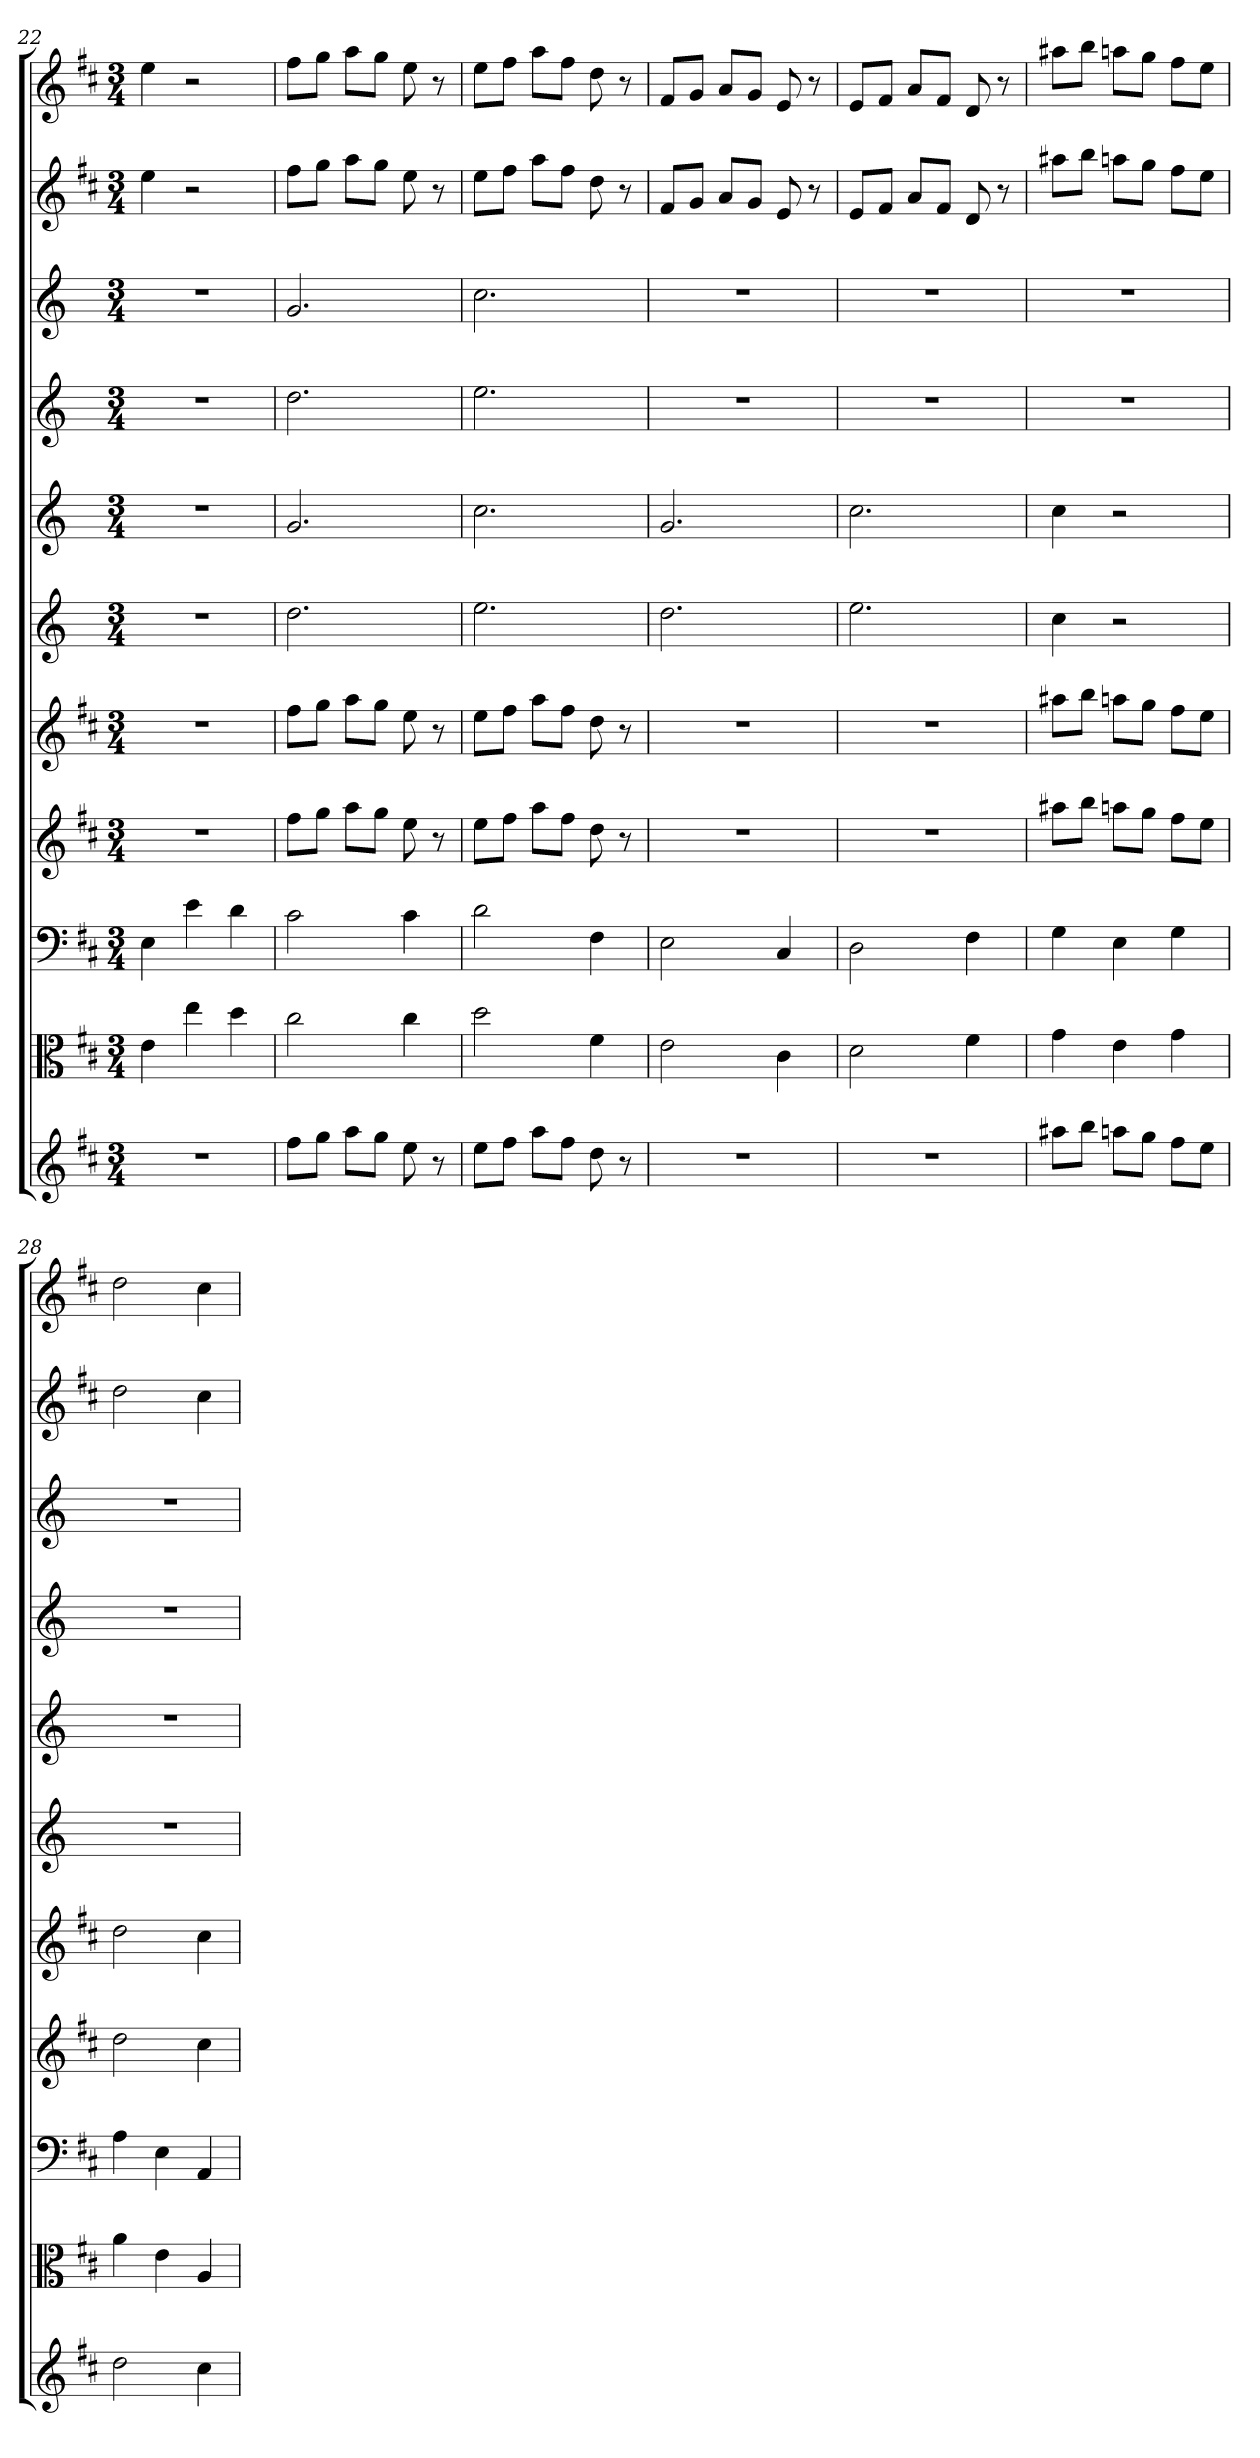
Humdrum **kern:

**kern	**kern	**kern	**kern	**kern	**kern	**kern	**kern	**kern	**kern	**kern
*part11	*part10	*part9	*part8	*part7	*part6	*part5	*part4	*part3	*part2	*part1
*staff11	*staff10	*staff9	*staff8	*staff7	*staff6	*staff5	*staff4	*staff3	*staff2	*staff1
*	*clefC3	*clefF4	*	*	*	*	*	*	*	*
*k[f#c#]	*k[f#c#]	*k[f#c#]	*k[f#c#]	*k[f#c#]	*k[]	*k[]	*k[]	*k[]	*k[f#c#]	*k[f#c#]
*D:	*D:	*D:	*D:	*D:	*	*	*	*	*D:	*D:
*M3/4	*M3/4	*M3/4	*M3/4	*M3/4	*M3/4	*M3/4	*M3/4	*M3/4	*M3/4	*M3/4
=22	=22	=22	=22	=22	=22	=22	=22	=22	=22	=22
2.r	4e	4E	2.r	2.r	2.r	2.r	2.r	2.r	4ee	4ee
.	4ee	4e	.	.	.	.	.	.	2r	2r
.	4dd	4d	.	.	.	.	.	.	.	.
=23	=23	=23	=23	=23	=23	=23	=23	=23	=23	=23
8ff#L	2cc#	2c#	8ff#L	8ff#L	2.dd	2.g	2.dd	2.g	8ff#L	8ff#L
8ggJ	.	.	8ggJ	8ggJ	.	.	.	.	8ggJ	8ggJ
8aaL	.	.	8aaL	8aaL	.	.	.	.	8aaL	8aaL
8ggJ	.	.	8ggJ	8ggJ	.	.	.	.	8ggJ	8ggJ
8ee	4cc#	4c#	8ee	8ee	.	.	.	.	8ee	8ee
8r	.	.	8r	8r	.	.	.	.	8r	8r
=24	=24	=24	=24	=24	=24	=24	=24	=24	=24	=24
8eeL	2dd	2d	8eeL	8eeL	2.ee	2.cc	2.ee	2.cc	8eeL	8eeL
8ff#J	.	.	8ff#J	8ff#J	.	.	.	.	8ff#J	8ff#J
8aaL	.	.	8aaL	8aaL	.	.	.	.	8aaL	8aaL
8ff#J	.	.	8ff#J	8ff#J	.	.	.	.	8ff#J	8ff#J
8dd	4f#	4F#	8dd	8dd	.	.	.	.	8dd	8dd
8r	.	.	8r	8r	.	.	.	.	8r	8r
=25	=25	=25	=25	=25	=25	=25	=25	=25	=25	=25
2.r	2e	2E	2.r	2.r	2.dd	2.g	2.r	2.r	8f#L	8f#L
.	.	.	.	.	.	.	.	.	8gJ	8gJ
.	.	.	.	.	.	.	.	.	8aL	8aL
.	.	.	.	.	.	.	.	.	8gJ	8gJ
.	4c#	4C#	.	.	.	.	.	.	8e	8e
.	.	.	.	.	.	.	.	.	8r	8r
=26	=26	=26	=26	=26	=26	=26	=26	=26	=26	=26
2.r	2d	2D	2.r	2.r	2.ee	2.cc	2.r	2.r	8eL	8eL
.	.	.	.	.	.	.	.	.	8f#J	8f#J
.	.	.	.	.	.	.	.	.	8aL	8aL
.	.	.	.	.	.	.	.	.	8f#J	8f#J
.	4f#	4F#	.	.	.	.	.	.	8d	8d
.	.	.	.	.	.	.	.	.	8r	8r
=27	=27	=27	=27	=27	=27	=27	=27	=27	=27	=27
8aa#XL	4g	4G	8aa#XL	8aa#XL	4cc	4cc	2.r	2.r	8aa#XL	8aa#XL
8bbJ	.	.	8bbJ	8bbJ	.	.	.	.	8bbJ	8bbJ
8aanL	4e	4E	8aanL	8aanL	2r	2r	.	.	8aanL	8aanL
8ggJ	.	.	8ggJ	8ggJ	.	.	.	.	8ggJ	8ggJ
8ff#L	4g	4G	8ff#L	8ff#L	.	.	.	.	8ff#L	8ff#L
8eeJ	.	.	8eeJ	8eeJ	.	.	.	.	8eeJ	8eeJ
=28	=28	=28	=28	=28	=28	=28	=28	=28	=28	=28
2dd	4a	4A	2dd	2dd	2.r	2.r	2.r	2.r	2dd	2dd
.	4e	4E	.	.	.	.	.	.	.	.
4cc#	4A	4AA	4cc#	4cc#	.	.	.	.	4cc#	4cc#
=	=	=	=	=	=	=	=	=	=	=
*-	*-	*-	*-	*-	*-	*-	*-	*-	*-	*-
